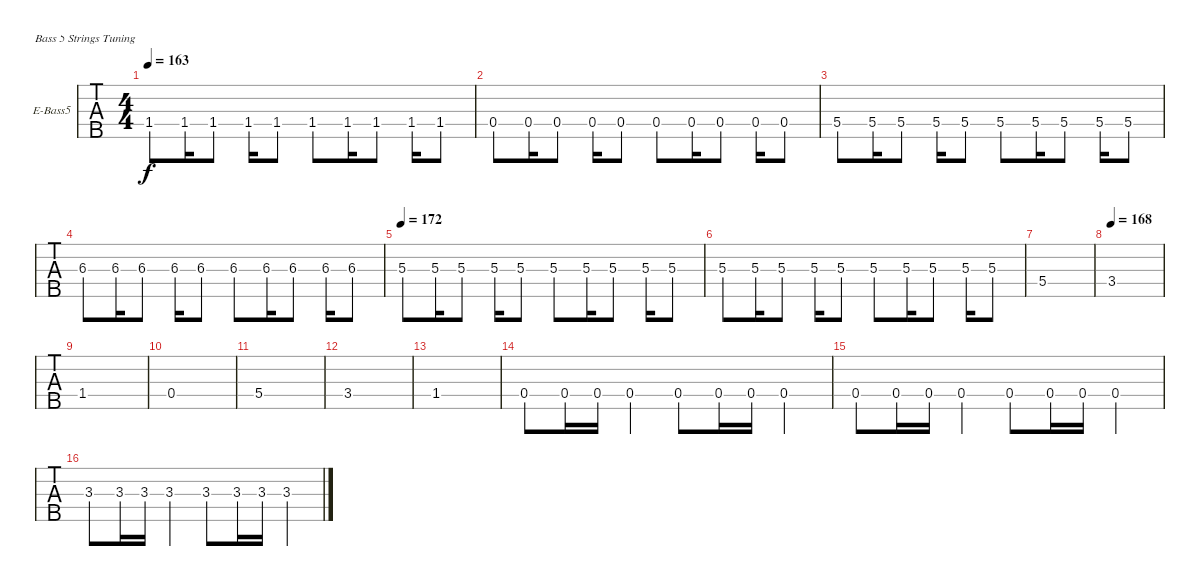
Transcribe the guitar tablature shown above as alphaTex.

\bracketExtendMode groupsimilarinstruments
\firstSystemTrackNameOrientation horizontal
\otherSystemsTrackNameOrientation horizontal
\track ("Bass" "E-Bass5") {instrument slapbass2}
\staff {tabs}
\tuning (G2 D2 A1 E1 B0)
\ts (4 4)
\tempo 163
\clef f4
\ks c
1.4.8{dy f} 1.4.16 1.4.8 1.4.16 1.4.8 1.4.8 1.4.16 1.4.8 1.4.16 1.4.8 |
0.4.8 0.4.16 0.4.8 0.4.16 0.4.8 0.4.8 0.4.16 0.4.8 0.4.16 0.4.8 |
5.4.8 5.4.16 5.4.8 5.4.16 5.4.8 5.4.8 5.4.16 5.4.8 5.4.16 5.4.8 |
6.3.8 6.3.16 6.3.8 6.3.16 6.3.8 6.3.8 6.3.16 6.3.8 6.3.16 6.3.8 |
\tempo 172
5.3.8 5.3.16 5.3.8 5.3.16 5.3.8 5.3.8 5.3.16 5.3.8 5.3.16 5.3.8 |
5.3.8 5.3.16 5.3.8 5.3.16 5.3.8 5.3.8 5.3.16 5.3.8 5.3.16 5.3.8 |
5.4.1 |
\tempo (168 0.00625)
3.4.1 |
1.4.1 |
0.4.1 |
5.4.1 |
3.4.1 |
1.4.1 |
0.4{st}.8 0.4.16 0.4.16 0.4.4 0.4{st}.8 0.4.16 0.4.16 0.4.4 |
0.4{st}.8 0.4.16 0.4.16 0.4.4 0.4{st}.8 0.4.16 0.4.16 0.4.4 |
3.3{st}.8 3.3.16 3.3.16 3.3.4 3.3{st}.8 3.3.16 3.3.16 3.3.4
